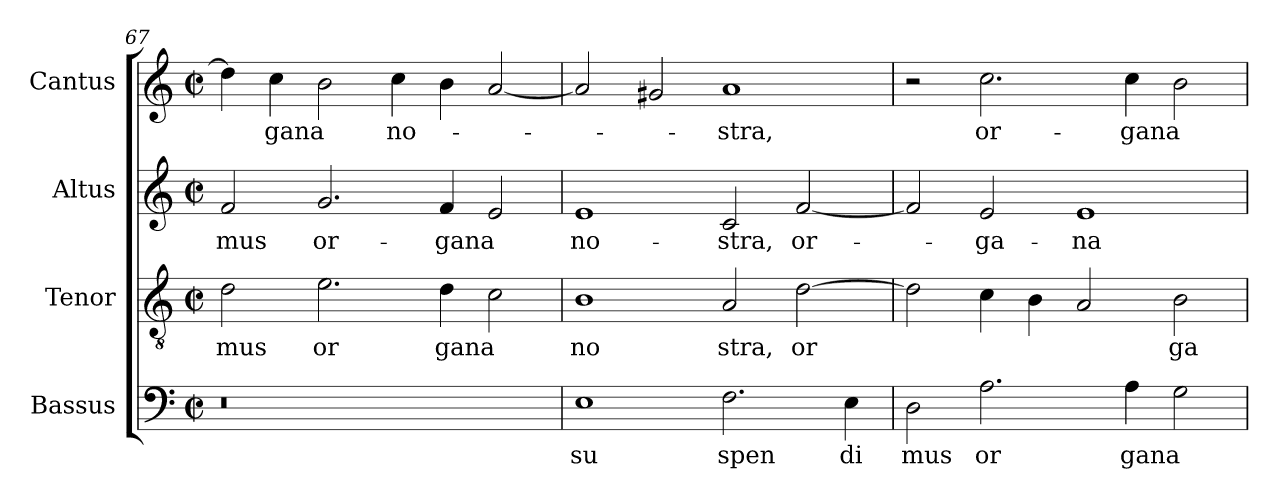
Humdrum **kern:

**kern	**text	**kern	**text	**kern	**text	**kern	**text
*part4	*part4	*part3	*part3	*part2	*part2	*part1	*part1
*staff4	*staff4	*staff3	*staff3	*staff2	*staff2	*staff1	*staff1
*I"Bassus	*	*I"Tenor	*	*I"Altus	*	*I"Cantus	*
*clefF4	*	*clefGv2	*	*clefG2	*	*clefG2	*
*M2/2	*	*M2/2	*	*M2/2	*	*M2/2	*
*met(c|)	*	*met(c|)	*	*met(c|)	*	*met(c|)	*
=67	=67	=67	=67	=67	=67	=67	=67
!	!	!	!LO:LY:b:cj	!	!LO:LY:b:cj	!	!
0r	.	2d\	mus	2f/	-mus	4dd\]	.
!	!	!	!	!	!	!	!LO:LY:b
.	.	.	.	.	.	4cc\	-gana
!	!	!	!LO:LY:b:cj	!	!LO:LY:b:cj	!	!
.	.	2.e\	or	2.g/	or-	2b\	.
!	!	!	!	!	!	!	!LO:LY:b:cj
.	.	.	.	.	.	4cc\	no-
!	!	!	!LO:LY:b	!	!LO:LY:b	!	!
.	.	4d\	gana	4f/	-gana	4b\	.
.	.	2c\	.	2e/	.	[<2a/	.
=68	=68	=68	=68	=68	=68	=68	=68
!	!LO:LY:b:cj	!	!LO:LY:b:cj	!	!LO:LY:b:cj	!	!
1E	su	1B	no	1e	no-	2a/]	.
.	.	.	.	.	.	2g#/	.
!	!LO:LY:b:cj	!	!LO:LY:b:cj	!	!LO:LY:b:cj	!	!LO:LY:b:cj
2.F\	spen	2A/	stra,	2c/	-stra,	1a	-stra,
!	!	!	!LO:LY:b:cj	!	!LO:LY:b:cj	!	!
.	.	[>2d\	or	[<2f/	or-	.	.
!	!LO:LY:b:cj	!	!	!	!	!	!
4E\	di	.	.	.	.	.	.
=69	=69	=69	=69	=69	=69	=69	=69
!	!LO:LY:b:cj	!	!	!	!	!	!
2D\	mus	2d\]	.	2f/]	.	2r	.
!	!LO:LY:b:cj	!	!	!	!LO:LY:b:cj	!	!LO:LY:b:cj
2.A\	or	4c\	.	2e/	-ga-	2.cc\	or-
.	.	4B\	.	.	.	.	.
!	!	!	!	!	!LO:LY:b:cj	!	!
.	.	2A/	.	1e	-na	.	.
!	!LO:LY:b	!	!	!	!	!	!LO:LY:b
4A\	gana	.	.	.	.	4cc\	-gana
!	!	!	!LO:LY:b:cj	!	!	!	!
2G\	.	2B\	ga	.	.	2b\	.
=	=	=	=	=	=	=	=
*-	*-	*-	*-	*-	*-	*-	*-
